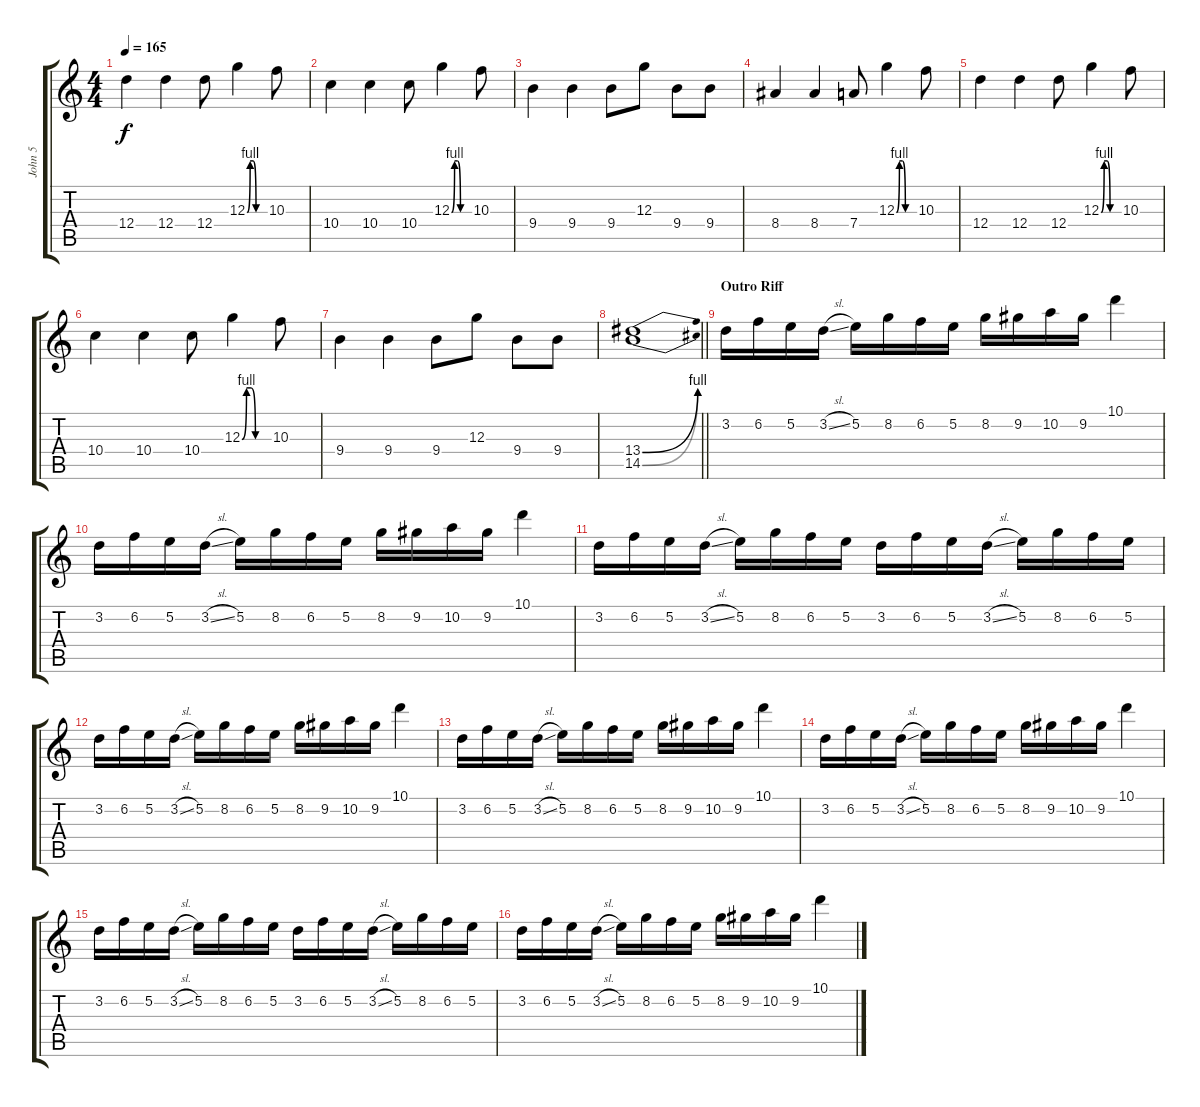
\track ("John 5" "John 5") {instrument distortionguitar}
\staff {score tabs}
\tuning (E4 B3 G3 D3 A2 E2) {hide}
\ts (4 4)
\tempo 165
\clef g2
\ks c
12.4.4{dy f} 12.4.4 12.4.8 12.3{be (custom 0 0 10 4 20 4 30 0 60 0)}.4 10.3.8 |
10.4.4 10.4.4 10.4.8 12.3{be (custom 0 0 10 4 20 4 30 0 60 0)}.4 10.3.8 |
9.4.4 9.4.4 9.4.8 12.3.8 9.4.8 9.4.8 |
8.4.4 8.4.4 7.4.8 12.3{be (custom 0 0 10 4 20 4 30 0 60 0)}.4 10.3.8 |
12.4.4 12.4.4 12.4.8 12.3{be (custom 0 0 10 4 20 4 30 0 60 0)}.4 10.3.8 |
10.4.4 10.4.4 10.4.8 12.3{be (custom 0 0 10 4 20 4 30 0 60 0)}.4 10.3.8 |
9.4.4 9.4.4 9.4.8 12.3.8 9.4.8 9.4.8 |
\barLineRight lightlight
(13.4{be (bend 0 0 60 4)} 14.5{be (bend 0 0 60 4)}).1 |
\section ("" "Outro Riff")
3.2.16 6.2.16 5.2.16 3.2{sl}.16 5.2.16 8.2.16 6.2.16 5.2.16 8.2.16 9.2.16 10.2.16 9.2.16 10.1.4 |
3.2.16 6.2.16 5.2.16 3.2{sl}.16 5.2.16 8.2.16 6.2.16 5.2.16 8.2.16 9.2.16 10.2.16 9.2.16 10.1.4 |
3.2.16 6.2.16 5.2.16 3.2{sl}.16 5.2.16 8.2.16 6.2.16 5.2.16 3.2.16 6.2.16 5.2.16 3.2{sl}.16 5.2.16 8.2.16 6.2.16 5.2.16 |
3.2.16 6.2.16 5.2.16 3.2{sl}.16 5.2.16 8.2.16 6.2.16 5.2.16 8.2.16 9.2.16 10.2.16 9.2.16 10.1.4 |
3.2.16 6.2.16 5.2.16 3.2{sl}.16 5.2.16 8.2.16 6.2.16 5.2.16 8.2.16 9.2.16 10.2.16 9.2.16 10.1.4 |
3.2.16 6.2.16 5.2.16 3.2{sl}.16 5.2.16 8.2.16 6.2.16 5.2.16 8.2.16 9.2.16 10.2.16 9.2.16 10.1.4 |
3.2.16 6.2.16 5.2.16 3.2{sl}.16 5.2.16 8.2.16 6.2.16 5.2.16 3.2.16 6.2.16 5.2.16 3.2{sl}.16 5.2.16 8.2.16 6.2.16 5.2.16 |
3.2.16 6.2.16 5.2.16 3.2{sl}.16 5.2.16 8.2.16 6.2.16 5.2.16 8.2.16 9.2.16 10.2.16 9.2.16 10.1.4
